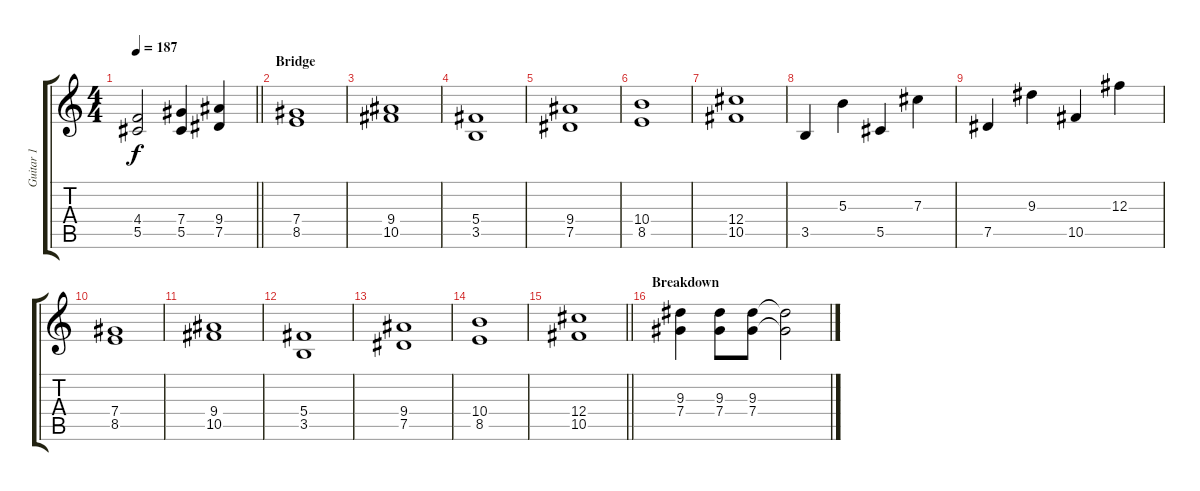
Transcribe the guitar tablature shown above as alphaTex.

\track ("Guitar 1" "Guitar 1") {instrument distortionguitar}
\staff {score tabs}
\tuning (Eb4 Bb3 Gb3 Db3 Ab2 Eb2) {hide}
\ts (4 4)
\tempo 187
\clef g2
\barLineRight lightlight
\ks c
(4.4{t} 5.5{t}).2{dy f} (7.4 5.5).4 (9.4 7.5).4 |
\section ("" "Bridge")
(7.4 8.5).1 |
(9.4 10.5).1 |
(5.4 3.5).1 |
(9.4 7.5).1 |
(10.4 8.5).1 |
(12.4 10.5).1 |
3.5.4 5.3.4 5.5.4 7.3.4 |
7.5.4 9.3.4 10.5.4 12.3.4 |
(7.4 8.5).1 |
(9.4 10.5).1 |
(5.4 3.5).1 |
(9.4 7.5).1 |
(10.4 8.5).1 |
\barLineRight lightlight
(12.4 10.5).1 |
\section ("" "Breakdown")
(9.3 7.4).4 (9.3 7.4).8 (9.3 7.4).8 (9.3{t} 7.4{t}).2
